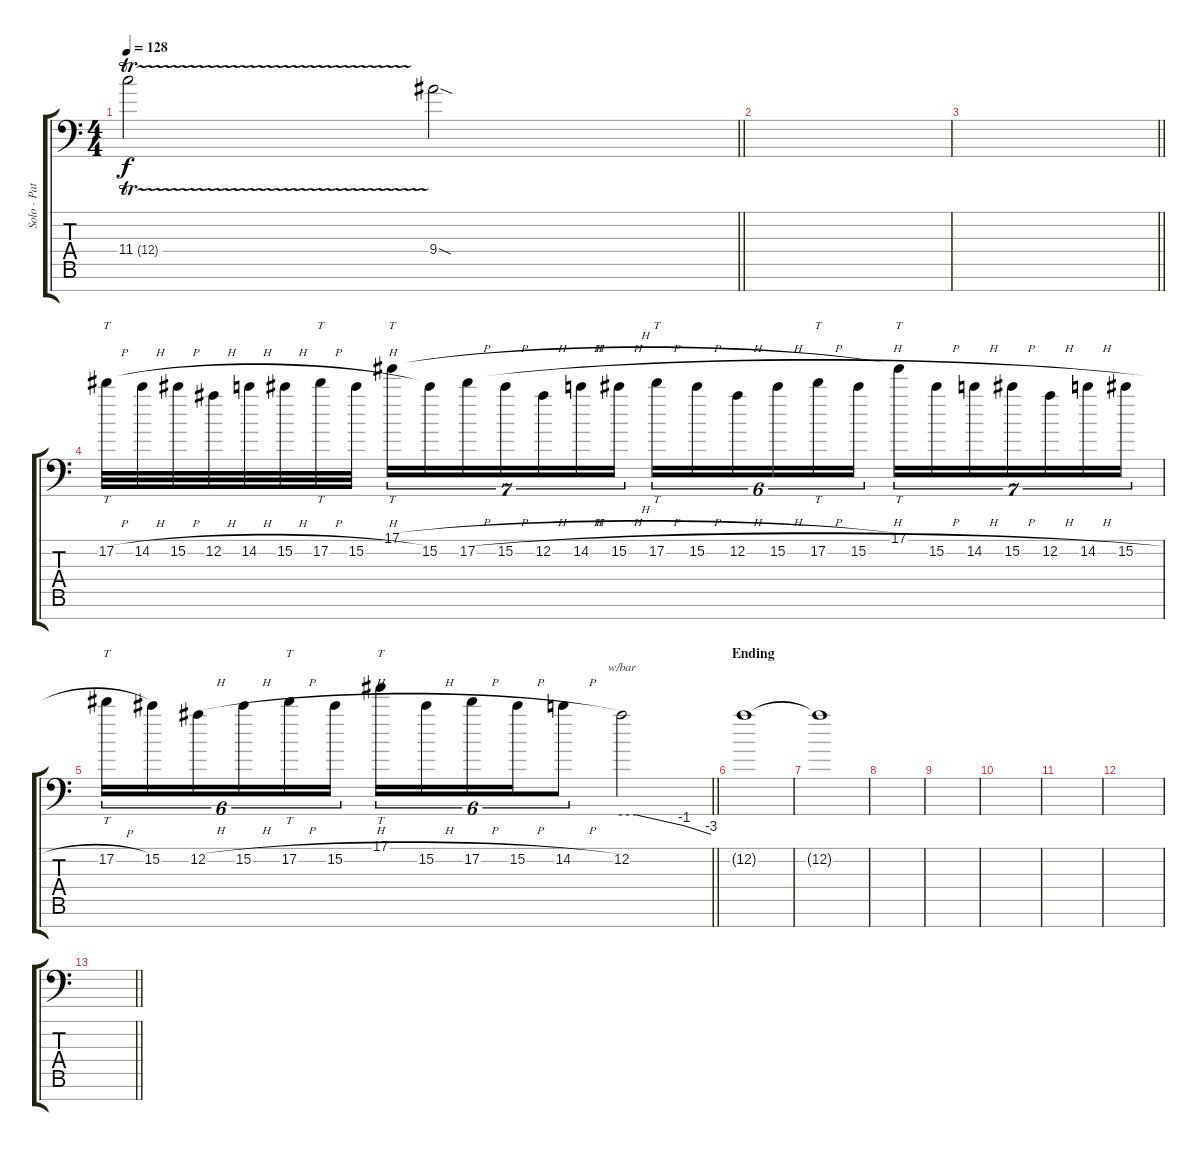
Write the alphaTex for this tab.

\track ("Solo - Pat" "Solo - Pat") {instrument distortionguitar}
\staff {score tabs}
\tuning (Eb4 Bb3 Gb3 Db3 Ab2 Eb2 Bb1) {hide}
\ts (4 4)
\tempo 128
\clef f4
\barLineRight lightlight
\ks c
11.4{tr (12 32)}.2{dy f} 9.4{sod}.2 |
|
\barLineRight lightlight
|
17.2{h}.32{tt} 14.2{h}.32 15.2{h}.32 12.2{h}.32 14.2{h}.32 15.2{h}.32 17.2{h}.32{tt} 15.2{h}.32 17.1{h}.16{tt tu (7 4)} 15.2.16{tu (7 4)} 17.2{h}.16{tu (7 4)} 15.2{h}.16{tu (7 4)} 12.2{h}.16{tu (7 4)} 14.2{h}.16{tu (7 4)} 15.2{h}.16{tu (7 4)} 17.2{h}.16{tt tu (6 4)} 15.2{h}.16{tu (6 4)} 12.2{h}.16{tu (6 4)} 15.2{h}.16{tu (6 4)} 17.2{h}.16{tt tu (6 4)} 15.2{h}.16{tu (6 4)} 17.1.16{tt tu (7 4)} 15.2{h}.16{tu (7 4)} 14.2{h}.16{tu (7 4)} 15.2{h}.16{tu (7 4)} 12.2{h}.16{tu (7 4)} 14.2{h}.16{tu (7 4)} 15.2{h}.16{tu (7 4)} |
\barLineRight lightlight
17.2{h}.16{tt tu (6 4)} 15.2.16{tu (6 4)} 12.2{h}.16{tu (6 4)} 15.2{h}.16{tu (6 4)} 17.2{h}.16{tt tu (6 4)} 15.2{h}.16{tu (6 4)} 17.1.16{tt tu (6 4)} 15.2{h}.16{tu (6 4)} 17.2{h}.16{tu (6 4)} 15.2{h}.16{tu (6 4)} 14.2{h}.8{tu (6 4)} 12.2.2{tbe (custom default 0 0 10 0 42 -4 60 -12)} |
\section ("" "Ending")
12.2{t}.1 |
12.2{t}.1 |
|
|
|
|
|
\barLineRight lightlight
